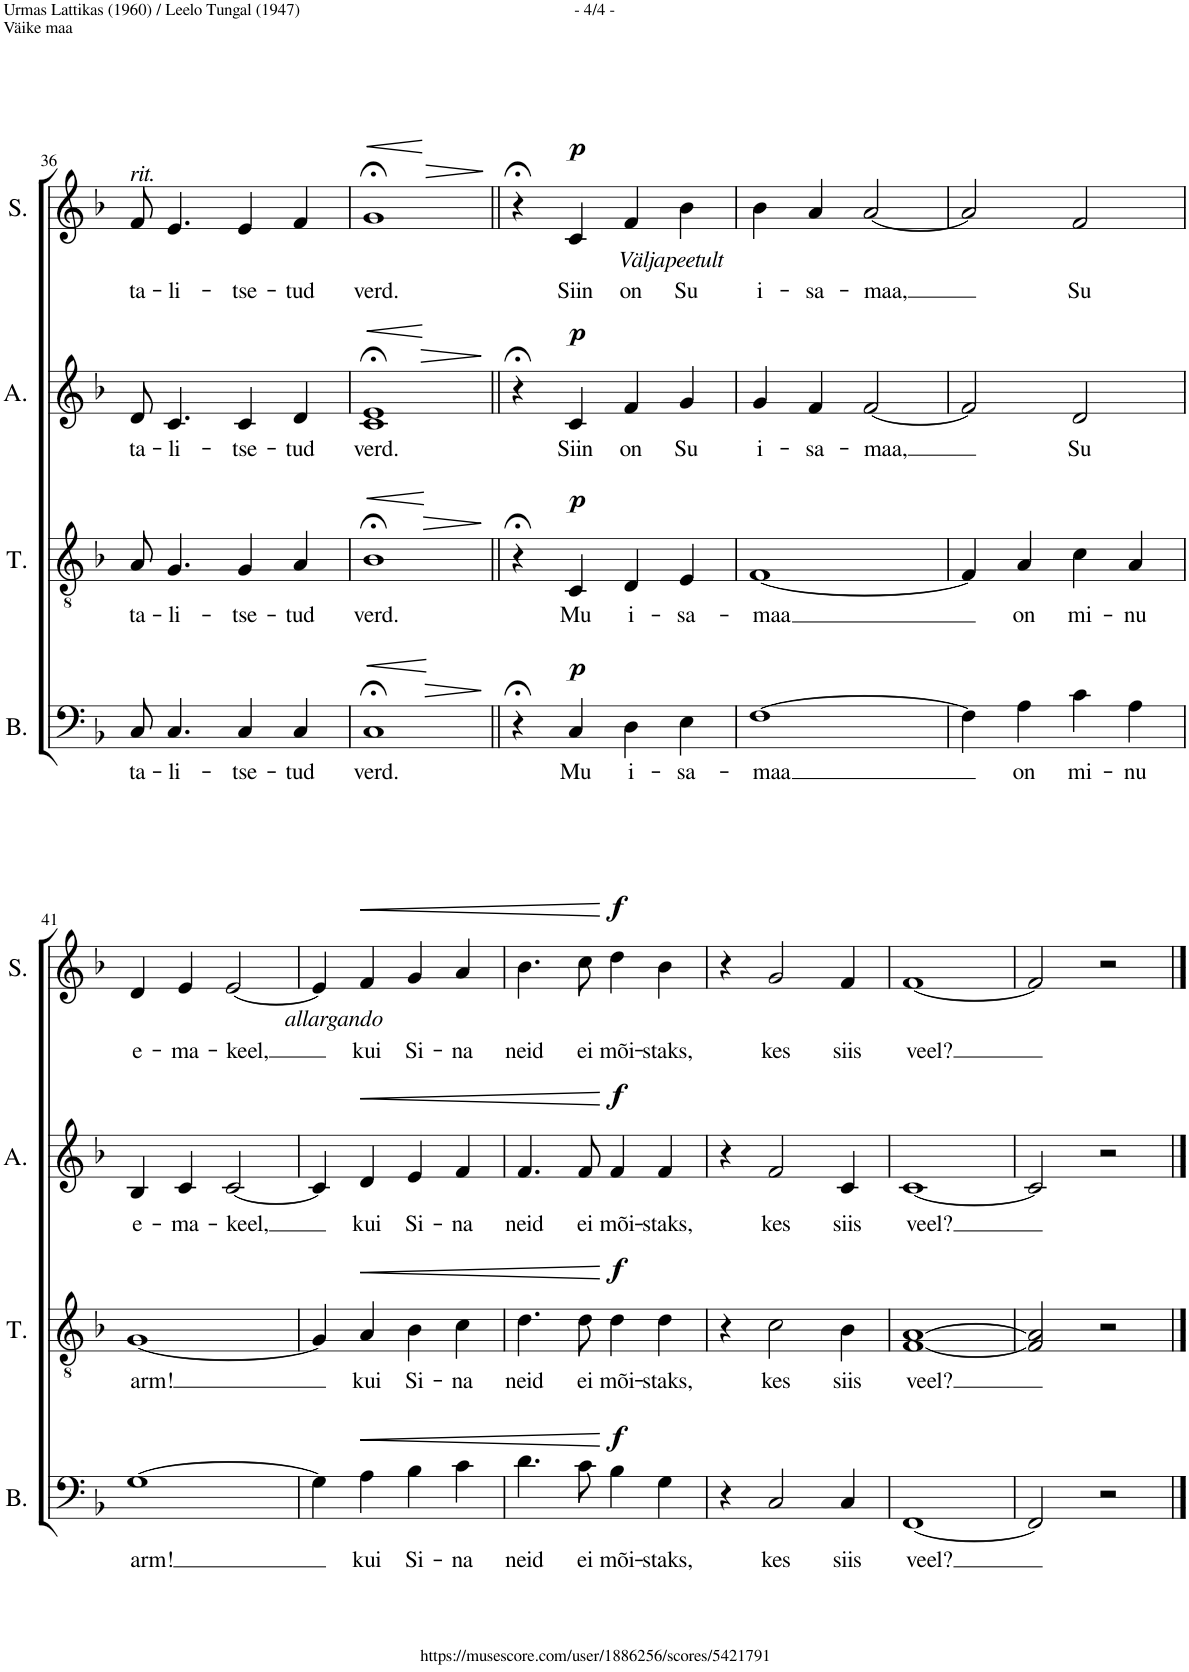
**kern	**text	**dynam	**kern	**text	**dynam	**kern	**text	**dynam	**kern	**text	**dynam
*part4	*part4	*part4	*part3	*part3	*part3	*part2	*part2	*part2	*part1	*part1	*part1
*staff4	*staff4	*staff4	*staff3	*staff3	*staff3	*staff2	*staff2	*staff2	*staff1	*staff1	*staff1
*I"B.	*	*	*I"T.	*	*	*I"A.	*	*	*I"S.	*	*
*I'B.	*	*	*I'T.	*	*	*I'A.	*	*	*I'S.	*	*
!!LO:PB:g=z
*clefF4	*	*	*clefGv2	*	*	*clefG2	*	*	*clefG2	*	*
*	*	*	*	*	*	*Trd1c2	*	*	*	*	*
*k[b-]	*	*	*k[b-]	*	*	*k[b-]	*	*	*k[b-]	*	*
*M2/2	*	*	*M2/2	*	*	*M2/2	*	*	*M2/2	*	*
*met(c|)	*	*	*met(c|)	*	*	*met(c|)	*	*	*met(c|)	*	*
=36	=36	=36	=36	=36	=36	=36	=36	=36	=36	=36	=36
!	!	!	!	!	!	!	!	!	!LO:TX:a:i:t=rit.	!	!
!	!LO:LY:b	!	!	!LO:LY:b	!	!	!LO:LY:b	!	!	!LO:LY:b	!
8C/	ta-	.	8A/	ta-	.	8d/	ta-	.	8f/	ta-	.
!	!LO:LY:b	!	!	!LO:LY:b	!	!	!LO:LY:b	!	!	!LO:LY:b	!
4.C/	-li-	.	4.G/	-li-	.	4.c/	-li-	.	4.e/	-li-	.
!	!LO:LY:b	!	!	!LO:LY:b	!	!	!LO:LY:b	!	!	!LO:LY:b	!
4C/	-tse-	.	4G/	-tse-	.	4c/	-tse-	.	4e/	-tse-	.
!	!LO:LY:b	!	!	!LO:LY:b	!	!	!LO:LY:b	!	!	!LO:LY:b	!
4C/	-tud	.	4A/	-tud	.	4d/	-tud	.	4f/	-tud	.
=37	=37	=37	=37	=37	=37	=37	=37	=37	=37	=37	=37
!	!LO:LY:b	!LO:HP:b	!	!	!	!	!	!	!	!	!
!	!	!LO:HP:n=1:b	!	!LO:LY:b	!LO:HP:b	!	!	!	!	!	!
!	!	!	!	!	!LO:HP:n=1:b	!	!LO:LY:b	!LO:HP:b	!	!	!
!	!	!	!	!	!	!	!	!LO:HP:n=1:b	!	!LO:LY:b	!LO:HP:b
!	!	!	!	!	!	!	!	!	!	!	!LO:HP:n=1:b
1C;<	verd.	< >	1B-;<	verd.	< >	1c;< 1e;<	verd.	< >	1g;<	verd.	< >
.	.	[	.	.	[	.	.	[	.	.	[
=38||	=38||	=38||	=38||	=38||	=38||	=38||	=38||	=38||	=38||	=38||	=38||
4r;<	.	.	4r;<	.	.	4r;<	.	.	4r;<	.	.
!	!	!	!	!	!	!	!	!	!LO:TX:b:i:t=Väljapeetult	!	!
!	!LO:LY:b	!LO:DY:n=1:a	!	!LO:LY:b	!LO:DY:n=1:a	!	!LO:LY:b	!LO:DY:n=1:a	!	!LO:LY:b	!LO:DY:n=1:a
4C/	Mu	] p	4C/	Mu	] p	4c/	Siin	] p	4c/	Siin	] p
!	!LO:LY:b	!	!	!LO:LY:b	!	!	!LO:LY:b	!	!	!LO:LY:b	!
4D\	i-	.	4D/	i-	.	4f/	on	.	4f/	on	.
!	!LO:LY:b	!	!	!LO:LY:b	!	!	!LO:LY:b	!	!	!LO:LY:b	!
4E\	-sa-	.	4E/	-sa-	.	4g/	Su	.	4b-\	Su	.
=39	=39	=39	=39	=39	=39	=39	=39	=39	=39	=39	=39
!	!LO:LY:b	!	!	!LO:LY:b	!	!	!LO:LY:b	!	!	!LO:LY:b	!
[1F	-maa	.	[1F	-maa	.	4g/	i-	.	4b-\	i-	.
!	!	!	!	!	!	!	!LO:LY:b	!	!	!LO:LY:b	!
.	.	.	.	.	.	4f/	-sa-	.	4a/	-sa-	.
!	!	!	!	!	!	!	!LO:LY:b	!	!	!LO:LY:b	!
.	.	.	.	.	.	[2f/	-maa,	.	[2a/	-maa,	.
=40	=40	=40	=40	=40	=40	=40	=40	=40	=40	=40	=40
4F\]	.	.	4F/]	.	.	2f/]	.	.	2a/]	.	.
!	!LO:LY:b	!	!	!LO:LY:b	!	!	!	!	!	!	!
4A\	on	.	4A/	on	.	.	.	.	.	.	.
!	!LO:LY:b	!	!	!LO:LY:b	!	!	!LO:LY:b	!	!	!LO:LY:b	!
4c\	mi-	.	4c\	mi-	.	2d/	Su	.	2f/	Su	.
!	!LO:LY:b	!	!	!LO:LY:b	!	!	!	!	!	!	!
4A\	-nu	.	4A/	-nu	.	.	.	.	.	.	.
!!LO:LB:g=z
=41	=41	=41	=41	=41	=41	=41	=41	=41	=41	=41	=41
!	!LO:LY:b	!	!	!LO:LY:b	!	!	!LO:LY:b	!	!	!LO:LY:b	!
[1G	arm!	.	[1G	arm!	.	4B-/	e-	.	4d/	e-	.
!	!	!	!	!	!	!	!LO:LY:b	!	!	!LO:LY:b	!
.	.	.	.	.	.	4c/	-ma-	.	4e/	-ma-	.
!	!	!	!	!	!	!	!LO:LY:b	!	!	!LO:LY:b	!
.	.	.	.	.	.	[2c/	-keel,	.	[2e/	-keel,	.
=42	=42	=42	=42	=42	=42	=42	=42	=42	=42	=42	=42
4G\]	.	.	4G/]	.	.	4c/]	.	.	4e/]	.	.
!	!	!	!	!	!	!	!	!	!LO:TX:b:i:t=allargando	!	!
!	!LO:LY:b	!LO:HP:b	!	!LO:LY:b	!LO:HP:b	!	!LO:LY:b	!LO:HP:b	!	!LO:LY:b	!LO:HP:b
4A\	kui	<	4A/	kui	<	4d/	kui	<	4f/	kui	<
!	!LO:LY:b	!	!	!LO:LY:b	!	!	!LO:LY:b	!	!	!LO:LY:b	!
4B-\	Si-	.	4B-\	Si-	.	4e/	Si-	.	4g/	Si-	.
!	!LO:LY:b	!	!	!LO:LY:b	!	!	!LO:LY:b	!	!	!LO:LY:b	!
4c\	-na	.	4c\	-na	.	4f/	-na	.	4a/	-na	.
=43	=43	=43	=43	=43	=43	=43	=43	=43	=43	=43	=43
!	!LO:LY:b	!	!	!LO:LY:b	!	!	!LO:LY:b	!	!	!LO:LY:b	!
4.d\	neid	.	4.d\	neid	.	4.f/	neid	.	4.b-\	neid	.
!	!LO:LY:b	!	!	!LO:LY:b	!	!	!LO:LY:b	!	!	!LO:LY:b	!
8c\	ei	.	8d\	ei	.	8f/	ei	.	8cc\	ei	.
!	!LO:LY:b	!LO:DY:n=1:a	!	!LO:LY:b	!LO:DY:n=1:a	!	!LO:LY:b	!LO:DY:n=1:a	!	!LO:LY:b	!LO:DY:n=1:a
4B-\	mõi-	[ f	4d\	mõi-	[ f	4f/	mõi-	[ f	4dd\	mõi-	[ f
!	!LO:LY:b	!	!	!LO:LY:b	!	!	!LO:LY:b	!	!	!LO:LY:b	!
4G\	-staks,	.	4d\	-staks,	.	4f/	-staks,	.	4b-\	-staks,	.
=44	=44	=44	=44	=44	=44	=44	=44	=44	=44	=44	=44
4r	.	.	4r	.	.	4r	.	.	4r	.	.
!	!LO:LY:b	!	!	!LO:LY:b	!	!	!LO:LY:b	!	!	!LO:LY:b	!
2C/	kes	.	2c\	kes	.	2f/	kes	.	2g/	kes	.
!	!LO:LY:b	!	!	!LO:LY:b	!	!	!LO:LY:b	!	!	!LO:LY:b	!
4C/	siis	.	4B-\	siis	.	4c/	siis	.	4f/	siis	.
=45	=45	=45	=45	=45	=45	=45	=45	=45	=45	=45	=45
!	!LO:LY:b	!	!	!LO:LY:b	!	!	!LO:LY:b	!	!	!LO:LY:b	!
[1FF	veel?	.	[1F [1A	veel?	.	[1c	veel?	.	[1f	veel?	.
=46	=46	=46	=46	=46	=46	=46	=46	=46	=46	=46	=46
2FF/]	.	.	2F/] 2A/]	.	.	2c/]	.	.	2f/]	.	.
2r	.	.	2r	.	.	2r	.	.	2r	.	.
==	==	==	==	==	==	==	==	==	==	==	==
*-	*-	*-	*-	*-	*-	*-	*-	*-	*-	*-	*-
